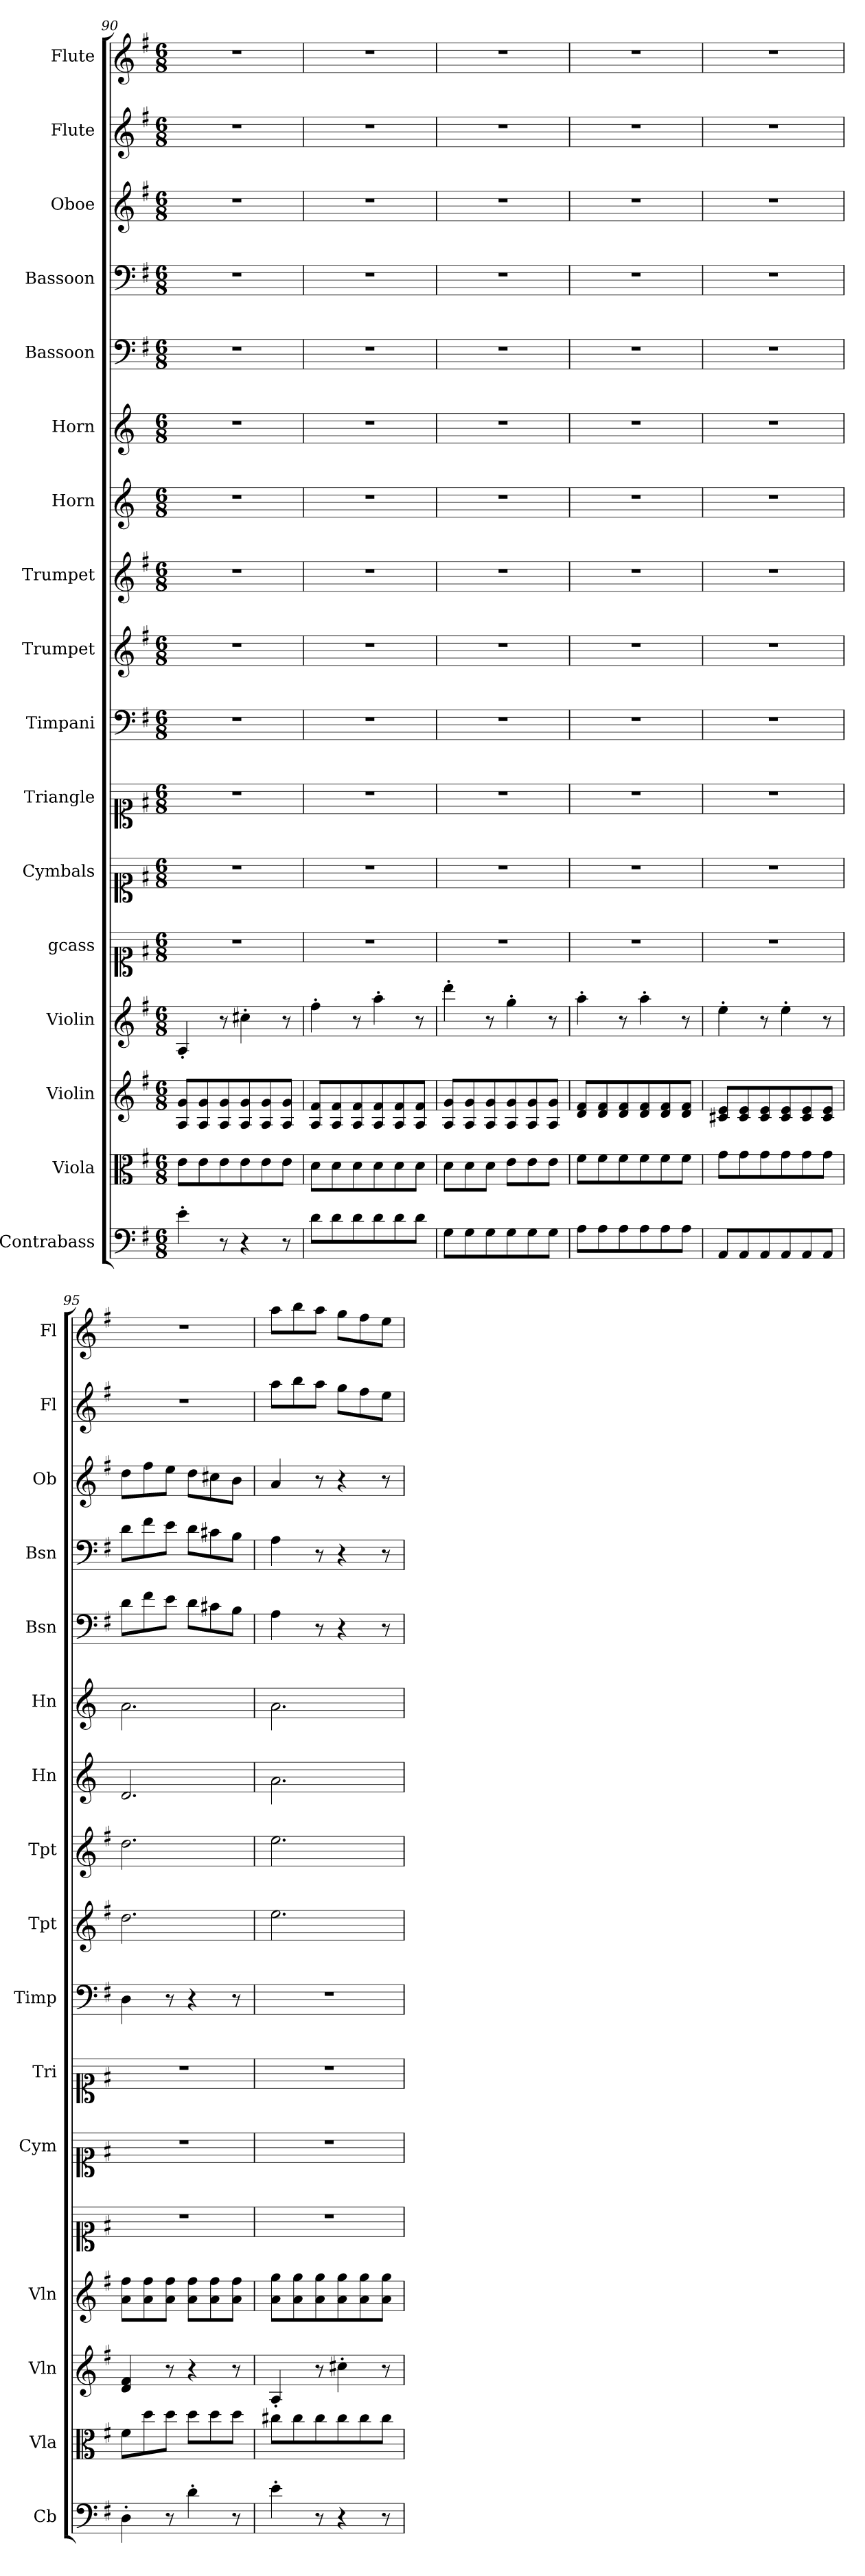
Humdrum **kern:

**kern	**kern	**kern	**kern	**kern	**kern	**kern	**kern	**kern	**kern	**kern	**kern	**kern	**kern	**kern	**kern	**kern
*part17	*part16	*part15	*part14	*part13	*part12	*part11	*part10	*part9	*part8	*part7	*part6	*part5	*part4	*part3	*part2	*part1
*staff17	*staff16	*staff15	*staff14	*staff13	*staff12	*staff11	*staff10	*staff9	*staff8	*staff7	*staff6	*staff5	*staff4	*staff3	*staff2	*staff1
*I"Contrabass	*I"Viola	*I"Violin	*I"Violin	*I"gcass	*I"Cymbals	*I"Triangle	*I"Timpani	*I"Trumpet	*I"Trumpet	*I"Horn	*I"Horn	*I"Bassoon	*I"Bassoon	*I"Oboe	*I"Flute	*I"Flute
*I'Cb	*I'Vla	*I'Vln	*I'Vln	*	*I'Cym	*I'Tri	*I'Timp	*I'Tpt	*I'Tpt	*I'Hn	*I'Hn	*I'Bsn	*I'Bsn	*I'Ob	*I'Fl	*I'Fl
*clefF4	*clefC3	*clefG2	*clefG2	*clefC1	*clefC1	*clefC1	*clefF4	*clefG2	*clefG2	*clefG2	*clefG2	*clefF4	*clefF4	*clefG2	*clefG2	*clefG2
*k[f#]	*k[f#]	*k[f#]	*k[f#]	*k[f#]	*k[f#]	*k[f#]	*k[f#]	*k[f#]	*k[f#]	*k[]	*k[]	*k[f#]	*k[f#]	*k[f#]	*k[f#]	*k[f#]
*M6/8	*M6/8	*M6/8	*M6/8	*M6/8	*M6/8	*M6/8	*M6/8	*M6/8	*M6/8	*M6/8	*M6/8	*M6/8	*M6/8	*M6/8	*M6/8	*M6/8
=90	=90	=90	=90	=90	=90	=90	=90	=90	=90	=90	=90	=90	=90	=90	=90	=90
4e'\	8e\L	8A/ 8g/L	4A'/	2.r	2.r	2.r	2.r	2.r	2.r	2.r	2.r	2.r	2.r	2.r	2.r	2.r
.	8e\	8A/ 8g/	.	.	.	.	.	.	.	.	.	.	.	.	.	.
8r	8e\	8A/ 8g/	8r	.	.	.	.	.	.	.	.	.	.	.	.	.
4r	8e\	8A/ 8g/	4cc#X'\	.	.	.	.	.	.	.	.	.	.	.	.	.
.	8e\	8A/ 8g/	.	.	.	.	.	.	.	.	.	.	.	.	.	.
8r	8e\J	8A/ 8g/J	8r	.	.	.	.	.	.	.	.	.	.	.	.	.
=91	=91	=91	=91	=91	=91	=91	=91	=91	=91	=91	=91	=91	=91	=91	=91	=91
8d\L	8d\L	8A/ 8f#/L	4ff#'\	2.r	2.r	2.r	2.r	2.r	2.r	2.r	2.r	2.r	2.r	2.r	2.r	2.r
8d\	8d\	8A/ 8f#/	.	.	.	.	.	.	.	.	.	.	.	.	.	.
8d\	8d\	8A/ 8f#/	8r	.	.	.	.	.	.	.	.	.	.	.	.	.
8d\	8d\	8A/ 8f#/	4aa'\	.	.	.	.	.	.	.	.	.	.	.	.	.
8d\	8d\	8A/ 8f#/	.	.	.	.	.	.	.	.	.	.	.	.	.	.
8d\J	8d\J	8A/ 8f#/J	8r	.	.	.	.	.	.	.	.	.	.	.	.	.
=92	=92	=92	=92	=92	=92	=92	=92	=92	=92	=92	=92	=92	=92	=92	=92	=92
8G\L	8d\L	8A/ 8g/L	4ddd'\	2.r	2.r	2.r	2.r	2.r	2.r	2.r	2.r	2.r	2.r	2.r	2.r	2.r
8G\	8d\	8A/ 8g/	.	.	.	.	.	.	.	.	.	.	.	.	.	.
8G\	8d\J	8A/ 8g/	8r	.	.	.	.	.	.	.	.	.	.	.	.	.
8G\	8e\L	8A/ 8g/	4gg'\	.	.	.	.	.	.	.	.	.	.	.	.	.
8G\	8e\	8A/ 8g/	.	.	.	.	.	.	.	.	.	.	.	.	.	.
8G\J	8e\J	8A/ 8g/J	8r	.	.	.	.	.	.	.	.	.	.	.	.	.
=93	=93	=93	=93	=93	=93	=93	=93	=93	=93	=93	=93	=93	=93	=93	=93	=93
8A\L	8f#\L	8d/ 8f#/L	4aa'\	2.r	2.r	2.r	2.r	2.r	2.r	2.r	2.r	2.r	2.r	2.r	2.r	2.r
8A\	8f#\	8d/ 8f#/	.	.	.	.	.	.	.	.	.	.	.	.	.	.
8A\	8f#\	8d/ 8f#/	8r	.	.	.	.	.	.	.	.	.	.	.	.	.
8A\	8f#\	8d/ 8f#/	4aa'\	.	.	.	.	.	.	.	.	.	.	.	.	.
8A\	8f#\	8d/ 8f#/	.	.	.	.	.	.	.	.	.	.	.	.	.	.
8A\J	8f#\J	8d/ 8f#/J	8r	.	.	.	.	.	.	.	.	.	.	.	.	.
=94	=94	=94	=94	=94	=94	=94	=94	=94	=94	=94	=94	=94	=94	=94	=94	=94
8AA/L	8g\L	8c#X/ 8e/L	4ee'\	2.r	2.r	2.r	2.r	2.r	2.r	2.r	2.r	2.r	2.r	2.r	2.r	2.r
8AA/	8g\	8c#/ 8e/	.	.	.	.	.	.	.	.	.	.	.	.	.	.
8AA/	8g\	8c#/ 8e/	8r	.	.	.	.	.	.	.	.	.	.	.	.	.
8AA/	8g\	8c#/ 8e/	4ee'\	.	.	.	.	.	.	.	.	.	.	.	.	.
8AA/	8g\	8c#/ 8e/	.	.	.	.	.	.	.	.	.	.	.	.	.	.
8AA/J	8g\J	8c#/ 8e/J	8r	.	.	.	.	.	.	.	.	.	.	.	.	.
=95	=95	=95	=95	=95	=95	=95	=95	=95	=95	=95	=95	=95	=95	=95	=95	=95
4D'\	8f#\L	4d/ 4f#/	8a\ 8ff#\L	2.r	2.r	2.r	4D\	2.dd\	2.dd\	2.d/	2.a\	8d\L	8d\L	8dd\L	2.r	2.r
.	8dd\	.	8a\ 8ff#\	.	.	.	.	.	.	.	.	8f#\	8f#\	8ff#\	.	.
8r	8dd\J	8r	8a\ 8ff#\J	.	.	.	8r	.	.	.	.	8e\J	8e\J	8ee\J	.	.
4d'\	8dd\L	4r	8a\ 8ff#\L	.	.	.	4r	.	.	.	.	8d\L	8d\L	8dd\L	.	.
.	8dd\	.	8a\ 8ff#\	.	.	.	.	.	.	.	.	8c#X\	8c#X\	8cc#X\	.	.
8r	8dd\J	8r	8a\ 8ff#\J	.	.	.	8r	.	.	.	.	8B\J	8B\J	8b\J	.	.
=96	=96	=96	=96	=96	=96	=96	=96	=96	=96	=96	=96	=96	=96	=96	=96	=96
4e'\	8cc#X\L	4A'/	8a\ 8gg\L	2.r	2.r	2.r	2.r	2.ee\	2.ee\	2.a\	2.a\	4A\	4A\	4a/	8aa\L	8aa\L
.	8cc#\	.	8a\ 8gg\	.	.	.	.	.	.	.	.	.	.	.	8bb\	8bb\
8r	8cc#\	8r	8a\ 8gg\	.	.	.	.	.	.	.	.	8r	8r	8r	8aa\J	8aa\J
4r	8cc#\	4cc#X'\	8a\ 8gg\	.	.	.	.	.	.	.	.	4r	4r	4r	8gg\L	8gg\L
.	8cc#\	.	8a\ 8gg\	.	.	.	.	.	.	.	.	.	.	.	8ff#\	8ff#\
8r	8cc#\J	8r	8a\ 8gg\J	.	.	.	.	.	.	.	.	8r	8r	8r	8ee\J	8ee\J
=	=	=	=	=	=	=	=	=	=	=	=	=	=	=	=	=
*-	*-	*-	*-	*-	*-	*-	*-	*-	*-	*-	*-	*-	*-	*-	*-	*-
